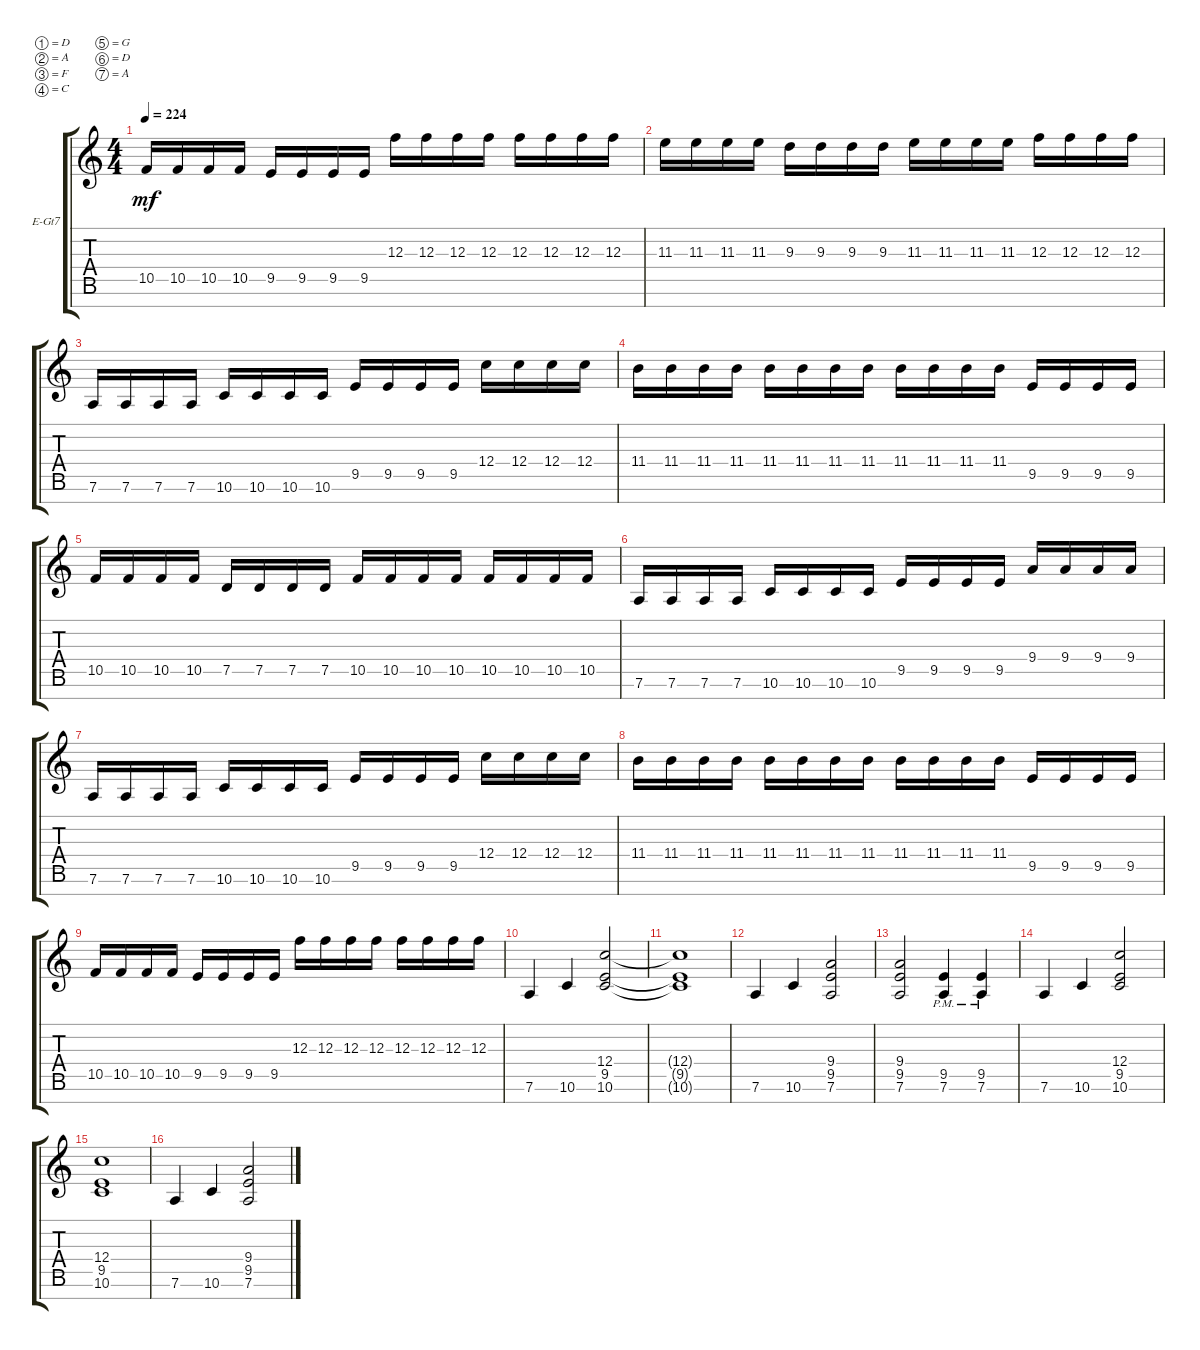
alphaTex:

\defaultSystemsLayout 4
\bracketExtendMode groupsimilarinstruments
\firstSystemTrackNameOrientation horizontal
\otherSystemsTrackNameOrientation horizontal
\track ("Electric Guitar" "E-Gt7") {instrument distortionguitar}
\staff {score tabs}
\tuning (D4 A3 F3 C3 G2 D2 A1)
\ts (4 4)
\tempo 224
\clef g2
\ks c
10.5.16{dy mf} 10.5.16 10.5.16 10.5.16 9.5.16 9.5.16 9.5.16 9.5.16 12.3.16 12.3.16 12.3.16 12.3.16 12.3.16 12.3.16 12.3.16 12.3.16 |
11.3.16 11.3.16 11.3.16 11.3.16 9.3.16 9.3.16 9.3.16 9.3.16 11.3.16 11.3.16 11.3.16 11.3.16 12.3.16 12.3.16 12.3.16 12.3.16 |
7.6.16 7.6.16 7.6.16 7.6.16 10.6.16 10.6.16 10.6.16 10.6.16 9.5.16 9.5.16 9.5.16 9.5.16 12.4.16 12.4.16 12.4.16 12.4.16 |
11.4.16 11.4.16 11.4.16 11.4.16 11.4.16 11.4.16 11.4.16 11.4.16 11.4.16 11.4.16 11.4.16 11.4.16 9.5.16 9.5.16 9.5.16 9.5.16 |
10.5.16 10.5.16 10.5.16 10.5.16 7.5.16 7.5.16 7.5.16 7.5.16 10.5.16 10.5.16 10.5.16 10.5.16 10.5.16 10.5.16 10.5.16 10.5.16 |
7.6.16 7.6.16 7.6.16 7.6.16 10.6.16 10.6.16 10.6.16 10.6.16 9.5.16 9.5.16 9.5.16 9.5.16 9.4.16 9.4.16 9.4.16 9.4.16 |
7.6.16 7.6.16 7.6.16 7.6.16 10.6.16 10.6.16 10.6.16 10.6.16 9.5.16 9.5.16 9.5.16 9.5.16 12.4.16 12.4.16 12.4.16 12.4.16 |
11.4.16 11.4.16 11.4.16 11.4.16 11.4.16 11.4.16 11.4.16 11.4.16 11.4.16 11.4.16 11.4.16 11.4.16 9.5.16 9.5.16 9.5.16 9.5.16 |
10.5.16 10.5.16 10.5.16 10.5.16 9.5.16 9.5.16 9.5.16 9.5.16 12.3.16 12.3.16 12.3.16 12.3.16 12.3.16 12.3.16 12.3.16 12.3.16 |
7.6.4 10.6.4 (10.6 9.5 12.4).2 |
(12.4{t} 10.6{t} 9.5{t}).1 |
7.6.4 10.6.4 (7.6 9.5 9.4).2 |
(7.6 9.5 9.4).2 (7.6{pm} 9.5{pm}).4 (7.6{pm} 9.5{pm}).4 |
7.6.4 10.6.4 (10.6 9.5 12.4).2 |
(10.6 9.5 12.4).1 |
7.6.4 10.6.4 (7.6 9.5 9.4).2
